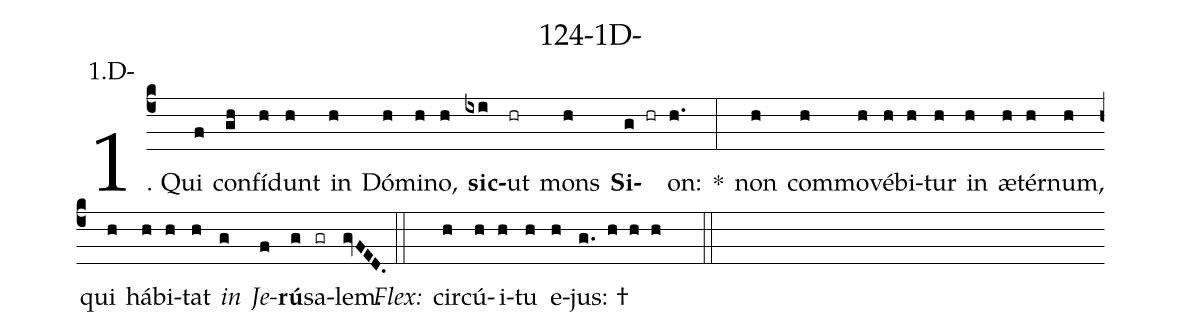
name: 124-1D-;
annotation: 1.D-;
%%
(c4)1. Qui(f) con(gh)fí(h)dunt(h) in(h) Dó(h)mi(h)no,(h) <b>sic</b>(ixi)ut(hr) mons(h) <b>Si</b>(g hr)on:(h.) *(:) non(h) com(h)mo(h)vé(h)bi(h)tur(h) in(h) æ(h)tér(h)num,(h) qui(h) há(h)bi(h)tat(h) <i>in</i>(g) <i>Je</i>(f)<b>rú</b>(g)sa(gr)lem.(gvFED.) (::)
<i>Flex:</i>()  cir(h)cú(h)i(h)tu(h) e(h)jus: †(g. h h h  ::)
